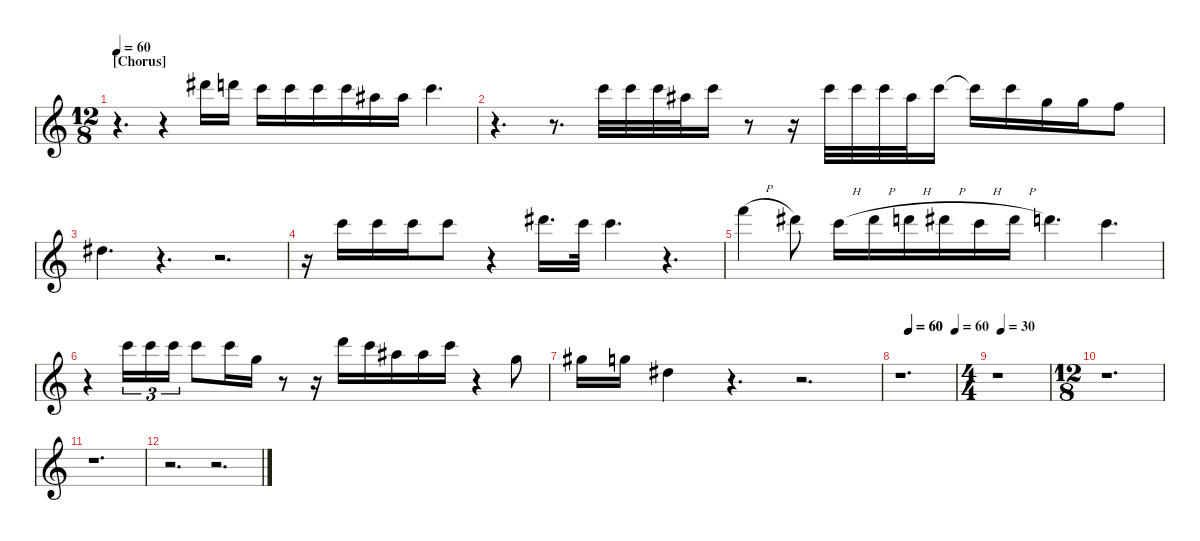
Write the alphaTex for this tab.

\defaultSystemsLayout 4
\hideDynamics
\bracketExtendMode nobrackets
\singleTrackTrackNamePolicy hidden
\multiTrackTrackNamePolicy hidden
\otherSystemsTrackNameOrientation horizontal
\track ("Voice" "jz.guit.") {mute instrument electricguitarjazz}
\staff {score}
\tuning (E4 B3 G3 D3 A2 E2)
\ts (12 8)
\section ("" "[Chorus]")
\tempo 60
\clef g2
\ks c
r.4{d dy fff beam Down} r.4{beam Down} 11.1{acc #}.16{beam Down} 10.1.16{beam Down} 8.1.16{beam Down} 8.1.16{beam Down} 8.1.16{beam Down} 8.1.16{beam Down} 11.2{acc #}.16{beam Down} 11.2{acc #}.16{beam Down} 8.1.4{d beam Down} |
r.4{d beam Down} r.8{d beam Down} 8.1.32{beam Down} 8.1.32{beam Down} 8.1.32{beam Down} 11.2{acc #}.32{beam Down} 8.1.16{beam Down} r.8{beam Down} r.16{beam Down} 8.1.32{beam Down} 8.1.32{beam Down} 8.1.32{beam Down} 11.2{acc #}.32{beam Down} 8.1.16{beam Down} 8.1{t}.16{beam Down} 8.1.16{beam Down} 8.2.16{beam Down} 8.2.16{beam Down} 10.3.8{beam Down} |
8.3{acc #}.4{d beam Down} r.4{d beam Down} r.2{d beam Down} |
r.16{beam Down} 8.1.16{beam Down} 8.1.16{beam Down} 8.1.16{beam Down} 8.1.8{beam Down} r.4{beam Down} 11.1{acc #}.16{d beam Down} 8.1.32{beam Down} 8.1.4{d beam Down} r.4{d beam Down} |
13.1{h}.4{beam Down} 11.1{acc #}.8{beam Down} 8.1{h}.16{beam Down} 11.1{h acc #}.16{beam Down} 10.1{h}.16{beam Down} 11.1{h acc #}.16{beam Down} 8.1{h}.16{beam Down} 11.1{h acc #}.16{beam Down} 10.1.4{d beam Down} 8.1.4{d beam Down} |
r.4{beam Down} 8.1.16{tu (3 2) beam Down} 8.1.16{tu (3 2) beam Down} 8.1.16{tu (3 2) beam Down} 8.1.8{beam Down} 8.1.16{beam Down} 8.2.16{beam Down} r.8{beam Down} r.16{beam Down} 10.1.16{beam Down} 8.1.16{beam Down} 11.2{acc #}.16{beam Down} 11.2{acc #}.16{beam Down} 8.1.16{beam Down} r.4{beam Down} 8.2.8{beam Down} |
9.2{acc #}.16{beam Down} 8.2.16{beam Down} 8.3{acc #}.4{beam Down} r.4{d beam Down} r.2{d beam Down} |
\tempo (60 0.166567)
\tempo (60 0.166667)
\tempo (60 1)
r.1{d beam Down} |
\ts (4 4)
\beaming (8 2 2 2 2)
\tempo (30 0.0833333)
r.1{beam Down} |
\ts (12 8)
\beaming (8 3 3 3 3)
r.1{d beam Down} |
r.1{d beam Down} |
r.2{d beam Down} r.2{d beam Down}
